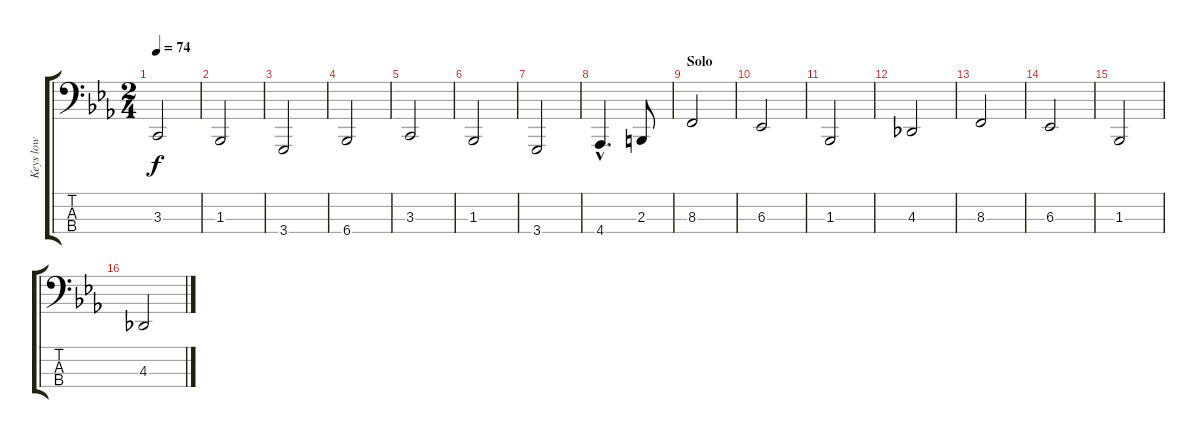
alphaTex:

\track ("Keys low" "Keys low") {instrument stringensemble1}
\staff {score tabs}
\tuning (G2 D2 A1 E1) {hide}
\ts (2 4)
\tempo 74
\clef f4
\ks eb
3.3.2{dy f} |
1.3.2 |
3.4.2 |
6.4.2 |
3.3.2 |
1.3.2 |
3.4.2 |
4.4{hac}.4{d} 2.3.8 |
\section ("" "Solo")
8.3.2 |
6.3.2 |
1.3.2 |
4.3.2 |
8.3.2 |
6.3.2 |
1.3.2 |
4.3.2
